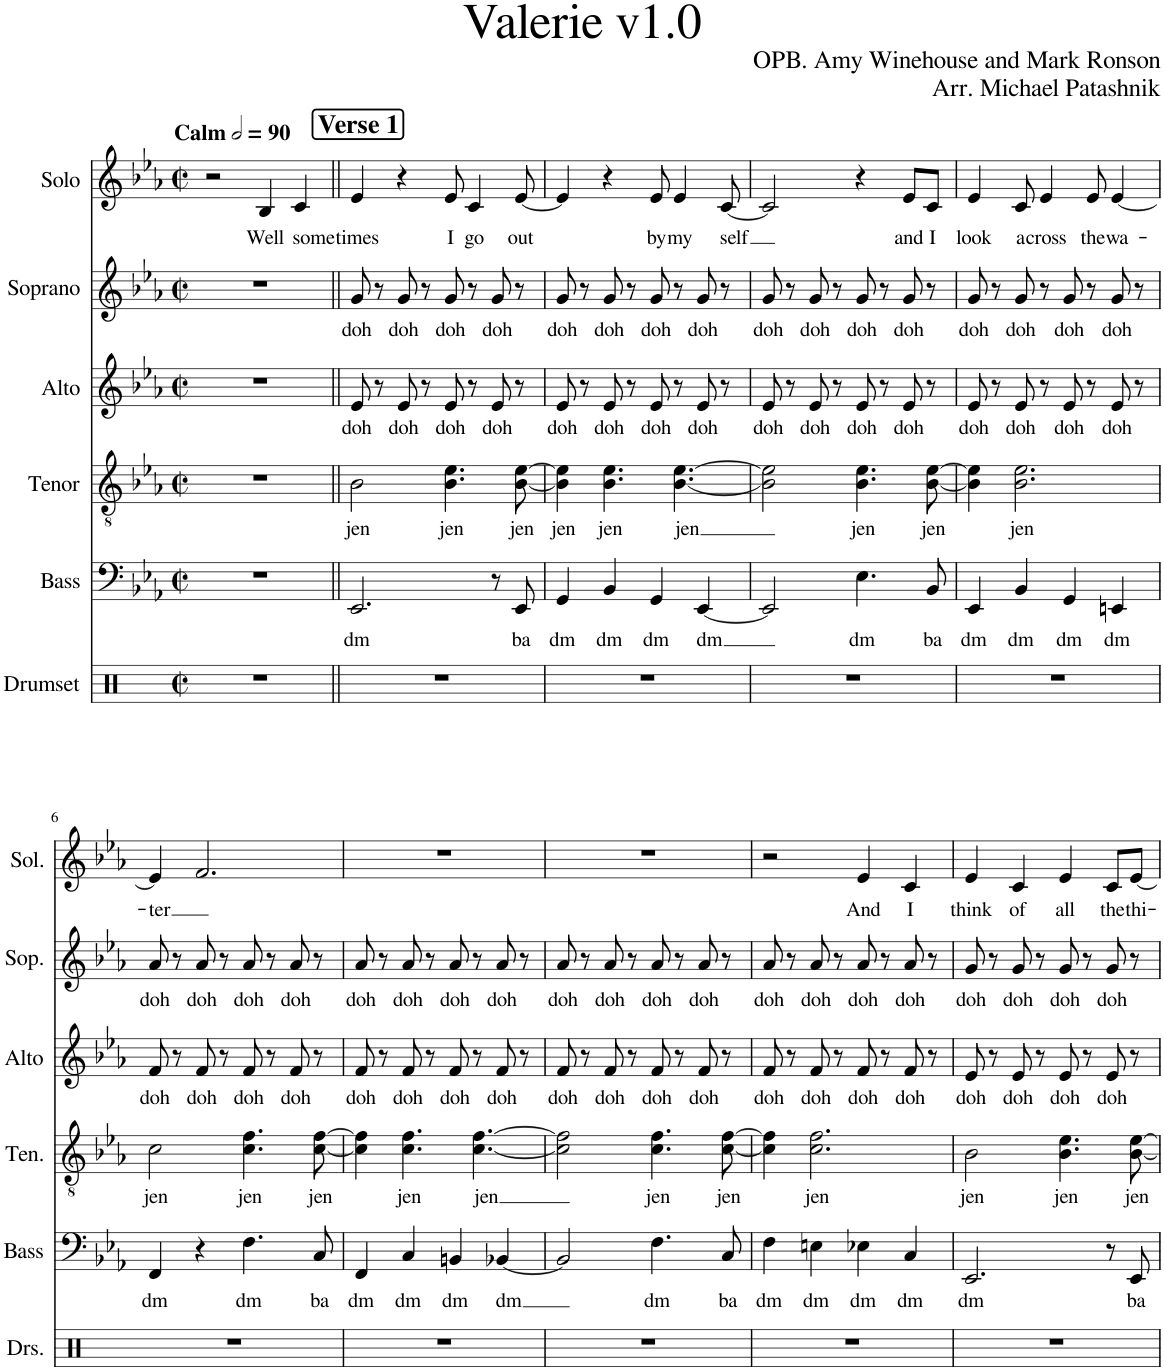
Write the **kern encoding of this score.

**kern	**kern	**text	**kern	**text	**kern	**text	**kern	**text	**kern	**text
*part6	*part5	*part5	*part4	*part4	*part3	*part3	*part2	*part2	*part1	*part1
*staff6	*staff5	*staff5	*staff4	*staff4	*staff3	*staff3	*staff2	*staff2	*staff1	*staff1
*I"Drumset	*I"Bass	*	*I"Tenor	*	*I"Alto	*	*I"Soprano	*	*I"Solo	*
*I'Drs.	*I'Bass	*	*I'Ten.	*	*I'Alto	*	*I'Sop.	*	*I'Sol.	*
*clefX	*clefF4	*	*clefGv2	*	*clefG2	*	*clefG2	*	*clefG2	*
*k[b-e-a-]	*k[b-e-a-]	*	*k[b-e-a-]	*	*k[b-e-a-]	*	*k[b-e-a-]	*	*k[b-e-a-]	*
*M2/2	*M2/2	*	*M2/2	*	*M2/2	*	*M2/2	*	*M2/2	*
*met(c|)	*met(c|)	*	*met(c|)	*	*met(c|)	*	*met(c|)	*	*met(c|)	*
*MM180	*MM180	*	*MM180	*	*MM180	*	*MM180	*	*MM180	*
=1	=1	=1	=1	=1	=1	=1	=1	=1	=1	=1
!	!	!	!	!	!	!	!	!	!LO:TX:a:B:t=Calm	!
1r	1r	.	1r	.	1r	.	1r	.	2r	.
!	!	!	!	!	!	!	!	!	!	!LO:LY:b
.	.	.	.	.	.	.	.	.	4B-/	Well
!	!	!	!	!	!	!	!	!	!	!LO:LY:b
.	.	.	.	.	.	.	.	.	4c/	some
!!LO:REH:place=s1:a:B:cj:fs=14:t=Verse 1
=2||	=2||	=2||	=2||	=2||	=2||	=2||	=2||	=2||	=2||	=2||
!	!	!LO:LY:b	!	!LO:LY:b	!	!LO:LY:b	!	!LO:LY:b	!	!LO:LY:b
1r	2.EE-/	dm	2B-\	jen	8e-/	-doh	8g/	-doh	4e-/	times
.	.	.	.	.	8r	.	8r	.	.	.
!	!	!	!	!	!	!LO:LY:b	!	!LO:LY:b	!	!
.	.	.	.	.	8e-/	-doh	8g/	-doh	4r	.
.	.	.	.	.	8r	.	8r	.	.	.
!	!	!	!	!LO:LY:b	!	!LO:LY:b	!	!LO:LY:b	!	!LO:LY:b
.	.	.	4.B-\ 4.e-\	jen	8e-/	-doh	8g/	-doh	8e-/	I
!	!	!	!	!	!	!	!	!	!	!LO:LY:b
.	.	.	.	.	8r	.	8r	.	4c/	go
!	!	!	!	!	!	!LO:LY:b	!	!LO:LY:b	!	!
.	8r	.	.	.	8e-/	-doh	8g/	-doh	.	.
!	!	!LO:LY:b	!	!LO:LY:b	!	!	!	!	!	!LO:LY:b
.	8EE-/	ba	[8B-\ [8e-\	jen	8r	.	8r	.	[8e-/	out
=3	=3	=3	=3	=3	=3	=3	=3	=3	=3	=3
!	!	!LO:LY:b	!	!LO:LY:b	!	!LO:LY:b	!	!LO:LY:b	!	!
1r	4GG/	dm	4B-\] 4e-\]	jen	8e-/	-doh	8g/	-doh	4e-/]	.
.	.	.	.	.	8r	.	8r	.	.	.
!	!	!LO:LY:b	!	!LO:LY:b	!	!LO:LY:b	!	!LO:LY:b	!	!
.	4BB-/	dm	4.B-\ 4.e-\	jen	8e-/	-doh	8g/	-doh	4r	.
.	.	.	.	.	8r	.	8r	.	.	.
!	!	!LO:LY:b	!	!	!	!LO:LY:b	!	!LO:LY:b	!	!LO:LY:b
.	4GG/	dm	.	.	8e-/	-doh	8g/	-doh	8e-/	by
!	!	!	!	!LO:LY:b	!	!	!	!	!	!LO:LY:b
.	.	.	[4.B-\ [4.e-\	jen	8r	.	8r	.	4e-/	my
!	!	!LO:LY:b	!	!	!	!LO:LY:b	!	!LO:LY:b	!	!
.	[4EE-/	dm	.	.	8e-/	-doh	8g/	-doh	.	.
!	!	!	!	!	!	!	!	!	!	!LO:LY:b
.	.	.	.	.	8r	.	8r	.	[8c/	self
=4	=4	=4	=4	=4	=4	=4	=4	=4	=4	=4
!	!	!	!	!	!	!LO:LY:b	!	!LO:LY:b	!	!
1r	2EE-/]	.	2B-\] 2e-\]	.	8e-/	-doh	8g/	-doh	2c/]	.
.	.	.	.	.	8r	.	8r	.	.	.
!	!	!	!	!	!	!LO:LY:b	!	!LO:LY:b	!	!
.	.	.	.	.	8e-/	-doh	8g/	-doh	.	.
.	.	.	.	.	8r	.	8r	.	.	.
!	!	!LO:LY:b	!	!LO:LY:b	!	!LO:LY:b	!	!LO:LY:b	!	!
.	4.E-\	dm	4.B-\ 4.e-\	jen	8e-/	-doh	8g/	-doh	4r	.
.	.	.	.	.	8r	.	8r	.	.	.
!	!	!	!	!	!	!LO:LY:b	!	!LO:LY:b	!	!LO:LY:b
.	.	.	.	.	8e-/	-doh	8g/	-doh	8e-/L	and
!	!	!LO:LY:b	!	!LO:LY:b	!	!	!	!	!	!LO:LY:b
.	8BB-/	ba	[8B-\ [8e-\	jen	8r	.	8r	.	8c/J	I
=5	=5	=5	=5	=5	=5	=5	=5	=5	=5	=5
!	!	!LO:LY:b	!	!	!	!LO:LY:b	!	!LO:LY:b	!	!LO:LY:b
1r	4EE-/	dm	4B-\] 4e-\]	.	8e-/	-doh	8g/	-doh	4e-/	look
.	.	.	.	.	8r	.	8r	.	.	.
!	!	!LO:LY:b	!	!LO:LY:b	!	!LO:LY:b	!	!LO:LY:b	!	!LO:LY:b
.	4BB-/	dm	2.B-\ 2.e-\	jen	8e-/	-doh	8g/	-doh	8c/	a-
!	!	!	!	!	!	!	!	!	!	!LO:LY:b
.	.	.	.	.	8r	.	8r	.	4e-/	-cross
!	!	!LO:LY:b	!	!	!	!LO:LY:b	!	!LO:LY:b	!	!
.	4GG/	dm	.	.	8e-/	-doh	8g/	-doh	.	.
!	!	!	!	!	!	!	!	!	!	!LO:LY:b
.	.	.	.	.	8r	.	8r	.	8e-/	the
!	!	!LO:LY:b	!	!	!	!LO:LY:b	!	!LO:LY:b	!	!LO:LY:b
.	4EEn/	dm	.	.	8e-/	-doh	8g/	-doh	[4e-/	wa-
.	.	.	.	.	8r	.	8r	.	.	.
!!LO:LB:g=z
=6	=6	=6	=6	=6	=6	=6	=6	=6	=6	=6
!	!	!LO:LY:b	!	!LO:LY:b	!	!LO:LY:b	!	!LO:LY:b	!	!LO:LY:b
1r	4FF/	dm	2c\	jen	8f/	-doh	8a-/	-doh	4e-/]	-ter
.	.	.	.	.	8r	.	8r	.	.	.
!	!	!	!	!	!	!LO:LY:b	!	!LO:LY:b	!	!
.	4r	.	.	.	8f/	-doh	8a-/	-doh	2.f/	.
.	.	.	.	.	8r	.	8r	.	.	.
!	!	!LO:LY:b	!	!LO:LY:b	!	!LO:LY:b	!	!LO:LY:b	!	!
.	4.F\	dm	4.c\ 4.f\	jen	8f/	-doh	8a-/	-doh	.	.
.	.	.	.	.	8r	.	8r	.	.	.
!	!	!	!	!	!	!LO:LY:b	!	!LO:LY:b	!	!
.	.	.	.	.	8f/	-doh	8a-/	-doh	.	.
!	!	!LO:LY:b	!	!LO:LY:b	!	!	!	!	!	!
.	8C/	ba	[8c\ [8f\	jen	8r	.	8r	.	.	.
=7	=7	=7	=7	=7	=7	=7	=7	=7	=7	=7
!	!	!LO:LY:b	!	!	!	!LO:LY:b	!	!LO:LY:b	!	!
1r	4FF/	dm	4c\] 4f\]	.	8f/	-doh	8a-/	-doh	1r	.
.	.	.	.	.	8r	.	8r	.	.	.
!	!	!LO:LY:b	!	!LO:LY:b	!	!LO:LY:b	!	!LO:LY:b	!	!
.	4C/	dm	4.c\ 4.f\	jen	8f/	-doh	8a-/	-doh	.	.
.	.	.	.	.	8r	.	8r	.	.	.
!	!	!LO:LY:b	!	!	!	!LO:LY:b	!	!LO:LY:b	!	!
.	4BBn/	dm	.	.	8f/	-doh	8a-/	-doh	.	.
!	!	!	!	!LO:LY:b	!	!	!	!	!	!
.	.	.	[4.c\ [4.f\	jen	8r	.	8r	.	.	.
!	!	!LO:LY:b	!	!	!	!LO:LY:b	!	!LO:LY:b	!	!
.	[4BB-X/	dm	.	.	8f/	-doh	8a-/	-doh	.	.
.	.	.	.	.	8r	.	8r	.	.	.
=8	=8	=8	=8	=8	=8	=8	=8	=8	=8	=8
!	!	!	!	!	!	!LO:LY:b	!	!LO:LY:b	!	!
1r	2BB-/]	.	2c\] 2f\]	.	8f/	-doh	8a-/	-doh	1r	.
.	.	.	.	.	8r	.	8r	.	.	.
!	!	!	!	!	!	!LO:LY:b	!	!LO:LY:b	!	!
.	.	.	.	.	8f/	-doh	8a-/	-doh	.	.
.	.	.	.	.	8r	.	8r	.	.	.
!	!	!LO:LY:b	!	!LO:LY:b	!	!LO:LY:b	!	!LO:LY:b	!	!
.	4.F\	dm	4.c\ 4.f\	jen	8f/	-doh	8a-/	-doh	.	.
.	.	.	.	.	8r	.	8r	.	.	.
!	!	!	!	!	!	!LO:LY:b	!	!LO:LY:b	!	!
.	.	.	.	.	8f/	-doh	8a-/	-doh	.	.
!	!	!LO:LY:b	!	!LO:LY:b	!	!	!	!	!	!
.	8C/	ba	[8c\ [8f\	jen	8r	.	8r	.	.	.
=9	=9	=9	=9	=9	=9	=9	=9	=9	=9	=9
!	!	!LO:LY:b	!	!	!	!LO:LY:b	!	!LO:LY:b	!	!
1r	4F\	dm	4c\] 4f\]	.	8f/	-doh	8a-/	-doh	2r	.
.	.	.	.	.	8r	.	8r	.	.	.
!	!	!LO:LY:b	!	!LO:LY:b	!	!LO:LY:b	!	!LO:LY:b	!	!
.	4En\	dm	2.c\ 2.f\	jen	8f/	-doh	8a-/	-doh	.	.
.	.	.	.	.	8r	.	8r	.	.	.
!	!	!LO:LY:b	!	!	!	!LO:LY:b	!	!LO:LY:b	!	!LO:LY:b
.	4E-X\	dm	.	.	8f/	-doh	8a-/	-doh	4e-/	And
.	.	.	.	.	8r	.	8r	.	.	.
!	!	!LO:LY:b	!	!	!	!LO:LY:b	!	!LO:LY:b	!	!LO:LY:b
.	4C/	dm	.	.	8f/	-doh	8a-/	-doh	4c/	I
.	.	.	.	.	8r	.	8r	.	.	.
=10	=10	=10	=10	=10	=10	=10	=10	=10	=10	=10
!	!	!LO:LY:b	!	!LO:LY:b	!	!LO:LY:b	!	!LO:LY:b	!	!LO:LY:b
1r	2.EE-/	dm	2B-\	jen	8e-/	-doh	8g/	-doh	4e-/	think
.	.	.	.	.	8r	.	8r	.	.	.
!	!	!	!	!	!	!LO:LY:b	!	!LO:LY:b	!	!LO:LY:b
.	.	.	.	.	8e-/	-doh	8g/	-doh	4c/	of
.	.	.	.	.	8r	.	8r	.	.	.
!	!	!	!	!LO:LY:b	!	!LO:LY:b	!	!LO:LY:b	!	!LO:LY:b
.	.	.	4.B-\ 4.e-\	jen	8e-/	-doh	8g/	-doh	4e-/	all
.	.	.	.	.	8r	.	8r	.	.	.
!	!	!	!	!	!	!LO:LY:b	!	!LO:LY:b	!	!LO:LY:b
.	8r	.	.	.	8e-/	-doh	8g/	-doh	8c/L	the
!	!	!LO:LY:b	!	!LO:LY:b	!	!	!	!	!	!LO:LY:b
.	8EE-/	ba	[8B-\ [8e-\	jen	8r	.	8r	.	[8e-/J	thi-
=	=	=	=	=	=	=	=	=	=	=
*-	*-	*-	*-	*-	*-	*-	*-	*-	*-	*-
